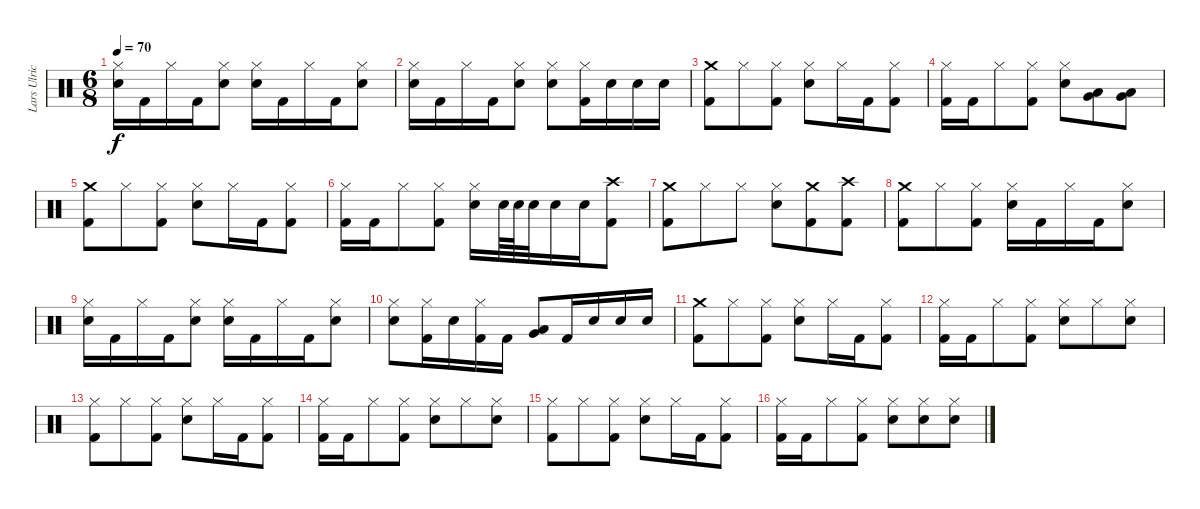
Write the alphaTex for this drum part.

\track ("Lars Ulrich" "Lars Ulric") {instrument percussion}
\staff {score}
\articulation defaults
\ts (6 8)
\tempo 70
\clef neutral
\ks c
("Hi-Hat (closed)" "Snare (hit) 2").16{dy f} "Kick (hit) 2".16 "Hi-Hat (closed)".16 "Kick (hit) 2".16 ("Hi-Hat (closed)" "Snare (hit) 2").8 ("Hi-Hat (closed)" "Snare (hit) 2").16 "Kick (hit) 2".16 "Hi-Hat (closed)".16 "Kick (hit) 2".16 ("Hi-Hat (closed)" "Snare (hit) 2").8 |
("Hi-Hat (closed)" "Snare (hit) 2").16 "Kick (hit) 2".16 "Hi-Hat (closed)".16 "Kick (hit) 2".16 ("Hi-Hat (closed)" "Snare (hit) 2").8 ("Hi-Hat (closed)" "Snare (hit) 2").8 ("Hi-Hat (closed)" "Kick (hit) 2").16 "Snare (hit) 2".16 "Snare (hit) 2".16 "Snare (hit) 2".16 |
("Crash medium (hit)" "Kick (hit) 2").8 "Hi-Hat (closed)".8 ("Hi-Hat (closed)" "Kick (hit) 2").8 ("Hi-Hat (closed)" "Snare (hit) 2").8 "Hi-Hat (closed)".16 "Kick (hit) 2".16 ("Hi-Hat (closed)" "Kick (hit) 2").8 |
("Hi-Hat (closed)" "Kick (hit) 2").16 "Kick (hit) 2".16 "Hi-Hat (closed)".8 ("Hi-Hat (closed)" "Kick (hit) 2").8 ("Hi-Hat (closed)" "Snare (hit) 2").8 ("Low Tom (hit)" "Very Low Tom (hit)").8 ("Very Low Tom (hit)" "Low Floor Tom (hit)").8 |
("Crash medium (hit)" "Kick (hit) 2").8 "Hi-Hat (closed)".8 ("Hi-Hat (closed)" "Kick (hit) 2").8 ("Hi-Hat (closed)" "Snare (hit) 2").8 "Hi-Hat (closed)".16 "Kick (hit) 2".16 ("Hi-Hat (closed)" "Kick (hit) 2").8 |
("Hi-Hat (closed)" "Kick (hit) 2").16 "Kick (hit) 2".16 "Hi-Hat (closed)".8 ("Hi-Hat (closed)" "Kick (hit) 2").8 ("Hi-Hat (closed)" "Snare (hit) 2").16 "Snare (hit) 2".64 "Snare (hit) 2".64 "Snare (hit) 2".32 "Snare (hit) 2".16 "Snare (hit) 2".16 ("Crash high (hit)" "Kick (hit) 2").8 |
("Crash medium (hit)" "Kick (hit) 2").8 "Hi-Hat (closed)".8 "Hi-Hat (closed)".8 ("Hi-Hat (closed)" "Snare (hit) 2").8 ("Crash medium (hit)" "Kick (hit) 2").8 ("Crash high (hit)" "Kick (hit) 2").8 |
("Crash medium (hit)" "Kick (hit) 2").8 "Hi-Hat (closed)".8 ("Hi-Hat (closed)" "Kick (hit) 2").8 ("Hi-Hat (closed)" "Snare (hit) 2").16 "Kick (hit) 2".16 "Hi-Hat (closed)".16 "Kick (hit) 2".16 ("Hi-Hat (closed)" "Snare (hit) 2").8 |
("Hi-Hat (closed)" "Snare (hit) 2").16 "Kick (hit) 2".16 "Hi-Hat (closed)".16 "Kick (hit) 2".16 ("Hi-Hat (closed)" "Snare (hit) 2").8 ("Hi-Hat (closed)" "Snare (hit) 2").16 "Kick (hit) 2".16 "Hi-Hat (closed)".16 "Kick (hit) 2".16 ("Hi-Hat (closed)" "Snare (hit) 2").8 |
("Hi-Hat (closed)" "Snare (hit) 2").8 ("Hi-Hat (closed)" "Kick (hit) 2").16 "Snare (hit) 2".16 ("Hi-Hat (closed)" "Kick (hit) 2").16 "Kick (hit) 2".16 ("Low Tom (hit)" "Very Low Tom (hit)").8 "Kick (hit) 2".16 "Snare (hit) 2".16 "Snare (hit) 2".16 "Snare (hit) 2".16 |
("Crash medium (hit)" "Kick (hit) 2").8 "Hi-Hat (closed)".8 ("Hi-Hat (closed)" "Kick (hit) 2").8 ("Hi-Hat (closed)" "Snare (hit) 2").8 "Hi-Hat (closed)".16 "Kick (hit) 2".16 ("Hi-Hat (closed)" "Kick (hit) 2").8 |
("Hi-Hat (closed)" "Kick (hit) 2").16 "Kick (hit) 2".16 "Hi-Hat (closed)".8 ("Hi-Hat (closed)" "Kick (hit) 2").8 ("Hi-Hat (closed)" "Snare (hit) 2").8 "Hi-Hat (closed)".8 ("Hi-Hat (closed)" "Snare (hit) 2").8 |
("Hi-Hat (closed)" "Kick (hit) 2").8 "Hi-Hat (closed)".8 ("Hi-Hat (closed)" "Kick (hit) 2").8 ("Hi-Hat (closed)" "Snare (hit) 2").8 "Hi-Hat (closed)".16 "Kick (hit) 2".16 ("Hi-Hat (closed)" "Kick (hit) 2").8 |
("Hi-Hat (closed)" "Kick (hit) 2").16 "Kick (hit) 2".16 "Hi-Hat (closed)".8 ("Hi-Hat (closed)" "Kick (hit) 2").8 ("Hi-Hat (closed)" "Snare (hit) 2").8 "Hi-Hat (closed)".8 ("Hi-Hat (closed)" "Snare (hit) 2").8 |
("Hi-Hat (closed)" "Kick (hit) 2").8 "Hi-Hat (closed)".8 ("Hi-Hat (closed)" "Kick (hit) 2").8 ("Hi-Hat (closed)" "Snare (hit) 2").8 "Hi-Hat (closed)".16 "Kick (hit) 2".16 ("Hi-Hat (closed)" "Kick (hit) 2").8 |
("Hi-Hat (closed)" "Kick (hit) 2").16 "Kick (hit) 2".16 "Hi-Hat (closed)".8 ("Hi-Hat (closed)" "Kick (hit) 2").8 ("Hi-Hat (closed)" "Snare (hit) 2").8 ("Hi-Hat (closed)" "Snare (hit) 2").8 ("Hi-Hat (closed)" "Snare (hit) 2").8
